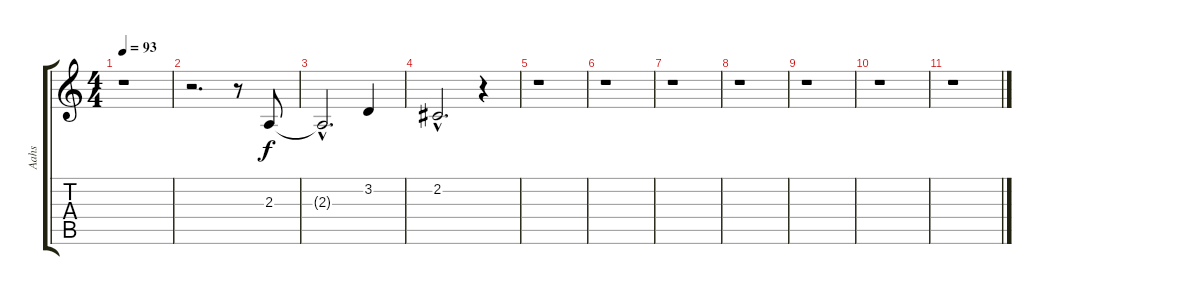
\track ("Aahs" "Aahs") {instrument woodblock}
\staff {score tabs}
\tuning (E4 B3 G3 D3 A2 E2) {hide}
\ts (4 4)
\tempo 93
\clef g2
\ks c
r.1{dy f} |
r.2{d} r.8 2.3.8 |
2.3{hac t}.2{d} 3.2.4 |
2.2{hac}.2{d} r.4 |
r.1 |
r.1 |
r.1 |
r.1 |
r.1 |
r.1 |
r.1
